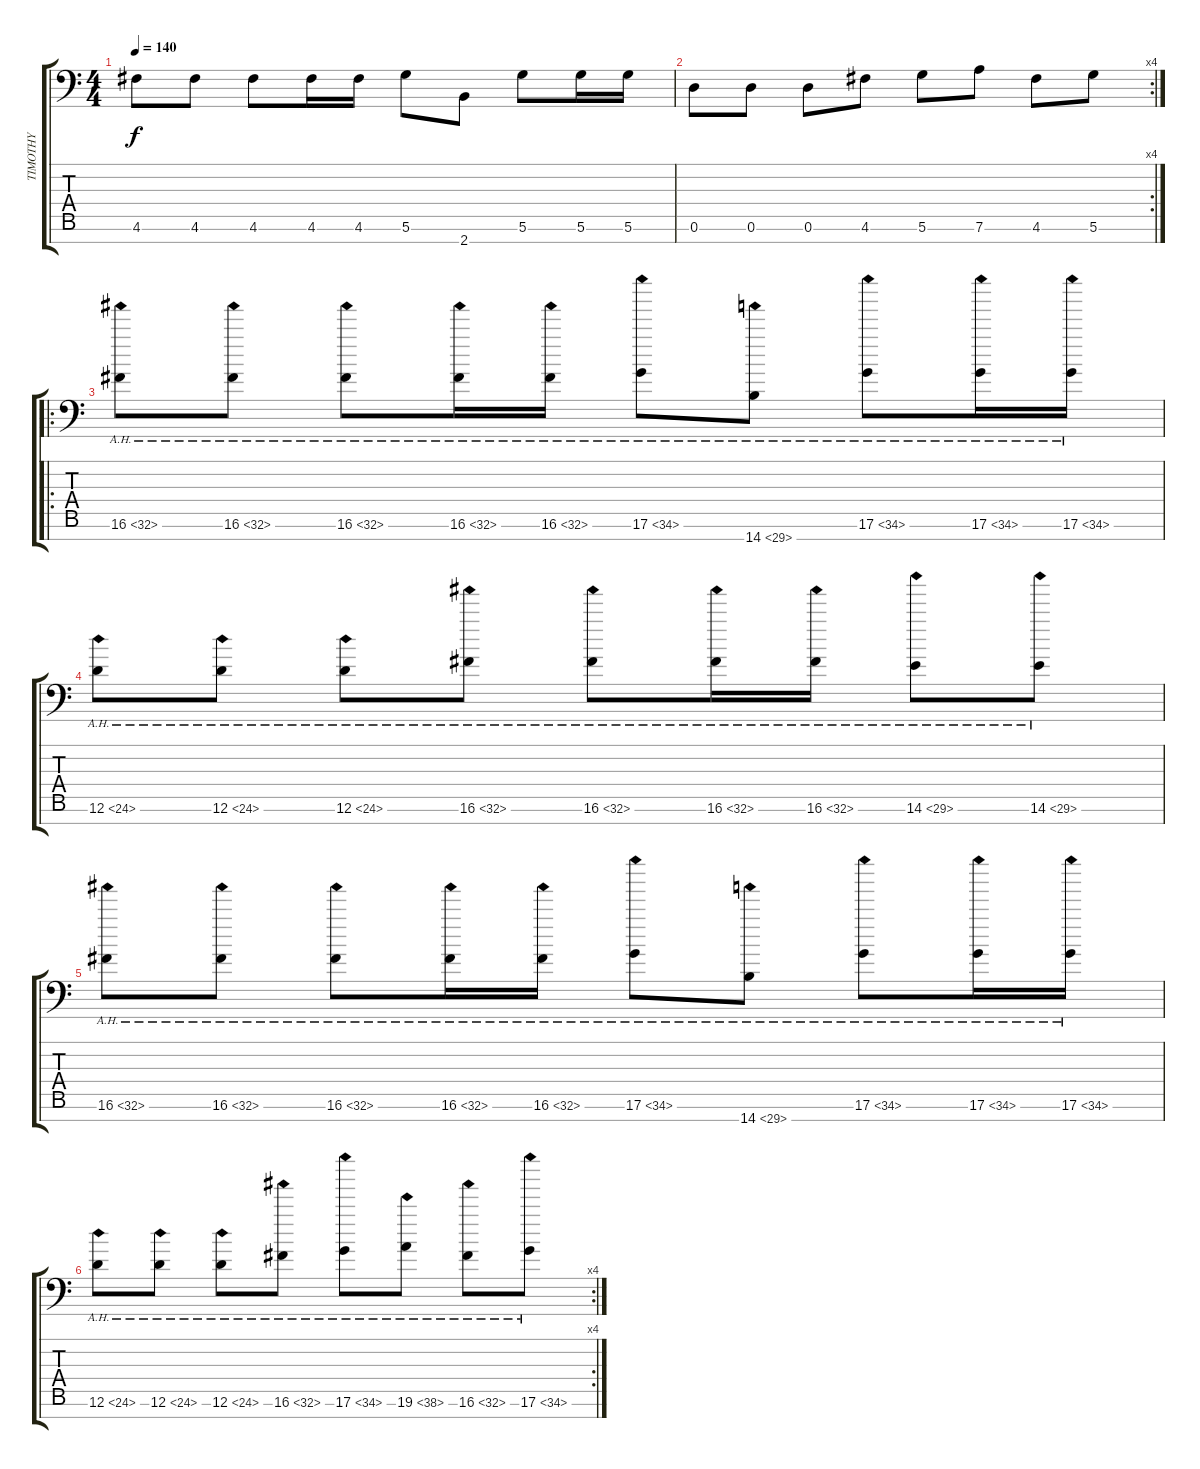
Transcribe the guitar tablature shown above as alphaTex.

\track ("TIMOTHY" "TIMOTHY") {instrument distortionguitar}
\staff {score tabs}
\tuning (D4 A3 F3 C3 G2 D2 A1) {hide}
\ts (4 4)
\tempo 140
\clef f4
\ks c
4.6.8{dy f} 4.6.8 4.6.8 4.6.16 4.6.16 5.6.8 2.7.8 5.6.8 5.6.16 5.6.16 |
\rc 4
0.6.8 0.6.8 0.6.8 4.6.8 5.6.8 7.6.8 4.6.8 5.6.8 |
\ro
16.6{ah 16}.8 16.6{ah 16}.8 16.6{ah 16}.8 16.6{ah 16}.16 16.6{ah 16}.16 17.6{ah 17}.8 14.7{ah 15}.8 17.6{ah 17}.8 17.6{ah 17}.16 17.6{ah 17}.16 |
12.6{ah 12}.8 12.6{ah 12}.8 12.6{ah 12}.8 16.6{ah 16}.8 16.6{ah 16}.8 16.6{ah 16}.16 16.6{ah 16}.16 14.6{ah 15}.8 14.6{ah 15}.8 |
16.6{ah 16}.8 16.6{ah 16}.8 16.6{ah 16}.8 16.6{ah 16}.16 16.6{ah 16}.16 17.6{ah 17}.8 14.7{ah 15}.8 17.6{ah 17}.8 17.6{ah 17}.16 17.6{ah 17}.16 |
\rc 4
12.6{ah 12}.8 12.6{ah 12}.8 12.6{ah 12}.8 16.6{ah 16}.8 17.6{ah 17}.8 19.6{ah 19}.8 16.6{ah 16}.8 17.6{ah 17}.8
